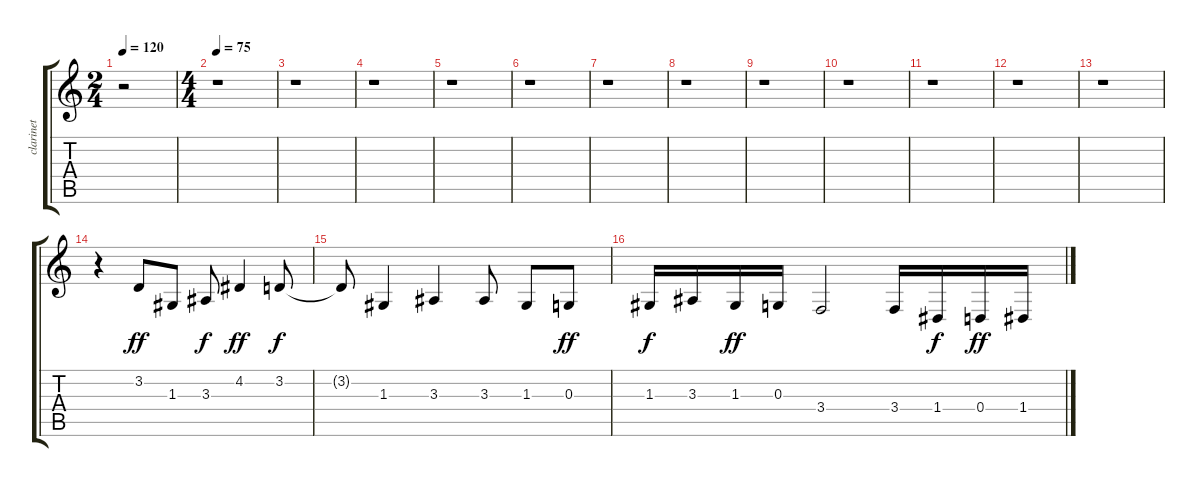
\track ("clarinet" "clarinet") {instrument clarinet}
\staff {score tabs}
\tuning (E4 B3 G3 D3 A2 E2) {hide}
\ts (2 4)
\tempo 120
\clef g2
\ks c
r.2{dy ff instrument clarinet} |
\ts (4 4)
\tempo 75
r.1 |
r.1 |
r.1 |
r.1 |
r.1 |
r.1 |
r.1 |
r.1 |
r.1 |
r.1 |
r.1 |
r.1 |
r.4 3.2.8 1.3.8 3.3.8{dy f} 4.2.4{dy ff} 3.2.8{dy f} |
3.2{t}.8 1.3.4 3.3.4 3.3.8 1.3.8 0.3.8{dy ff} |
1.3.16{dy f} 3.3.16 1.3.16{dy ff} 0.3.16 3.4.2 3.4.16 1.4.16{dy f} 0.4.16{dy ff} 1.4.16
